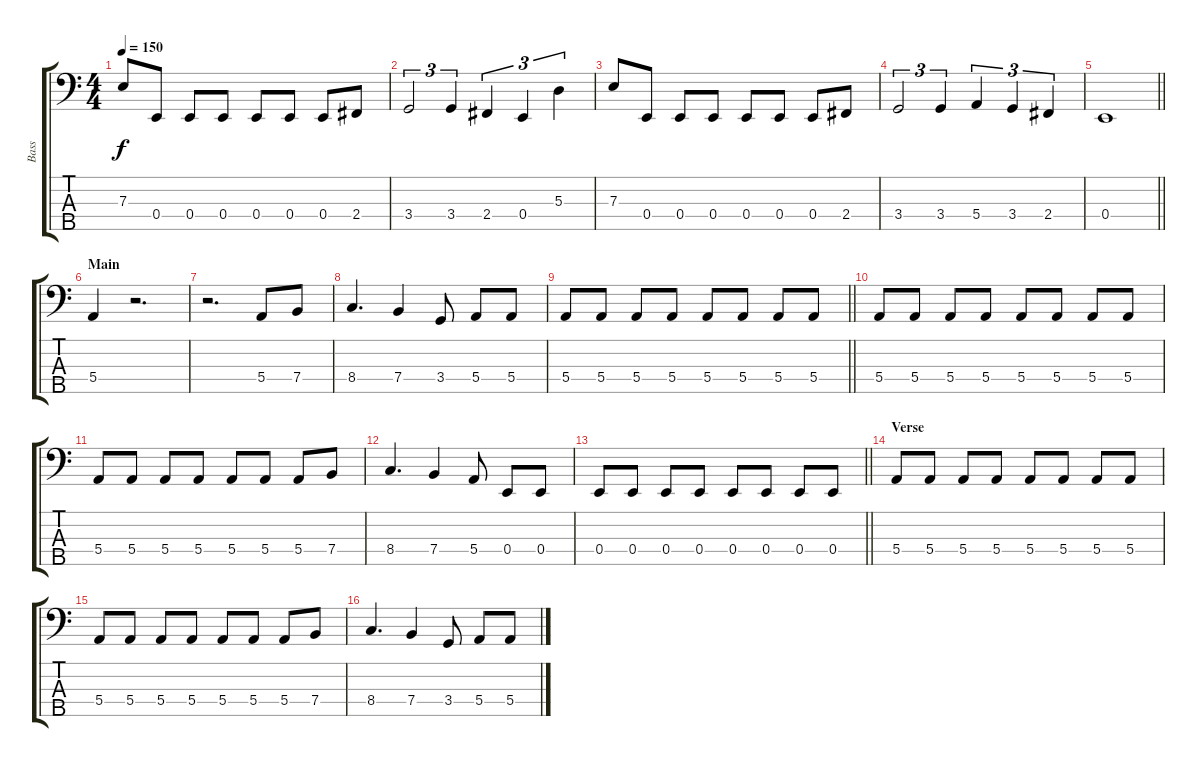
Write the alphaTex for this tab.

\track ("Bass" "Bass") {instrument electricbassfinger}
\staff {score tabs}
\tuning (G2 D2 A1 E1 B0) {hide}
\ts (4 4)
\tempo 150
\clef f4
\ks c
7.3.8{dy f} 0.4.8 0.4.8 0.4.8 0.4.8 0.4.8 0.4.8 2.4.8 |
3.4.2{tu (3 2)} 3.4.4{tu (3 2)} 2.4.4{tu (3 2)} 0.4.4{tu (3 2)} 5.3.4{tu (3 2)} |
7.3.8 0.4.8 0.4.8 0.4.8 0.4.8 0.4.8 0.4.8 2.4.8 |
3.4.2{tu (3 2)} 3.4.4{tu (3 2)} 5.4.4{tu (3 2)} 3.4.4{tu (3 2)} 2.4.4{tu (3 2)} |
\barLineRight lightlight
0.4.1 |
\section ("" "Main")
5.4.4 r.2{d} |
r.2{d} 5.4.8 7.4.8 |
8.4.4{d} 7.4.4 3.4.8 5.4.8 5.4.8 |
\barLineRight lightlight
5.4.8 5.4.8 5.4.8 5.4.8 5.4.8 5.4.8 5.4.8 5.4.8 |
\section ("" "")
5.4.8 5.4.8 5.4.8 5.4.8 5.4.8 5.4.8 5.4.8 5.4.8 |
5.4.8 5.4.8 5.4.8 5.4.8 5.4.8 5.4.8 5.4.8 7.4.8 |
8.4.4{d} 7.4.4 5.4.8 0.4.8 0.4.8 |
\barLineRight lightlight
0.4.8 0.4.8 0.4.8 0.4.8 0.4.8 0.4.8 0.4.8 0.4.8 |
\section ("" "Verse")
5.4.8 5.4.8 5.4.8 5.4.8 5.4.8 5.4.8 5.4.8 5.4.8 |
5.4.8 5.4.8 5.4.8 5.4.8 5.4.8 5.4.8 5.4.8 7.4.8 |
8.4.4{d} 7.4.4 3.4.8 5.4.8 5.4.8
